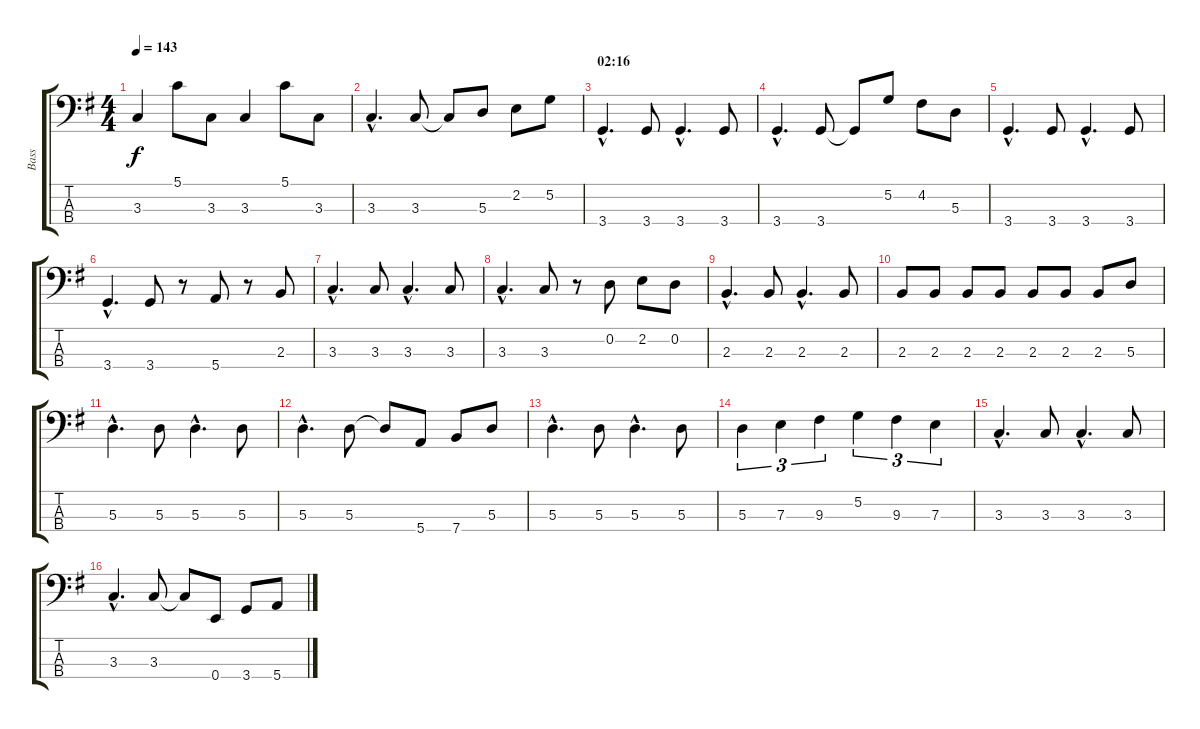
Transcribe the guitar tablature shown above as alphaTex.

\track ("Bass" "Bass") {instrument electricbasspick}
\staff {score tabs}
\tuning (G2 D2 A1 E1) {hide}
\ts (4 4)
\tempo 143
\clef f4
\ks g
3.3.4{dy f} 5.1.8 3.3.8 3.3.4 5.1.8 3.3.8 |
3.3{hac}.4{d} 3.3.8 3.3{t}.8 5.3.8 2.2.8 5.2.8 |
\section ("" "02:16")
3.4{hac}.4{d} 3.4.8 3.4{hac}.4{d} 3.4.8 |
3.4{hac}.4{d} 3.4.8 3.4{t}.8 5.2.8 4.2.8 5.3.8 |
3.4{hac}.4{d} 3.4.8 3.4{hac}.4{d} 3.4.8 |
3.4{hac}.4{d} 3.4.8 r.8 5.4.8 r.8 2.3.8 |
3.3{hac}.4{d} 3.3.8 3.3{hac}.4{d} 3.3.8 |
3.3{hac}.4{d} 3.3.8 r.8 0.2.8 2.2.8 0.2.8 |
2.3{hac}.4{d} 2.3.8 2.3{hac}.4{d} 2.3.8 |
2.3.8 2.3.8 2.3.8 2.3.8 2.3.8 2.3.8 2.3.8 5.3.8 |
5.3{hac}.4{d} 5.3.8 5.3{hac}.4{d} 5.3.8 |
5.3{hac}.4{d} 5.3.8 5.3{t}.8 5.4.8 7.4.8 5.3.8 |
5.3{hac}.4{d} 5.3.8 5.3{hac}.4{d} 5.3.8 |
5.3.4{tu (3 2)} 7.3.4{tu (3 2)} 9.3.4{tu (3 2)} 5.2.4{tu (3 2)} 9.3.4{tu (3 2)} 7.3.4{tu (3 2)} |
3.3{hac}.4{d} 3.3.8 3.3{hac}.4{d} 3.3.8 |
3.3{hac}.4{d} 3.3.8 3.3{t}.8 0.4.8 3.4.8 5.4.8
